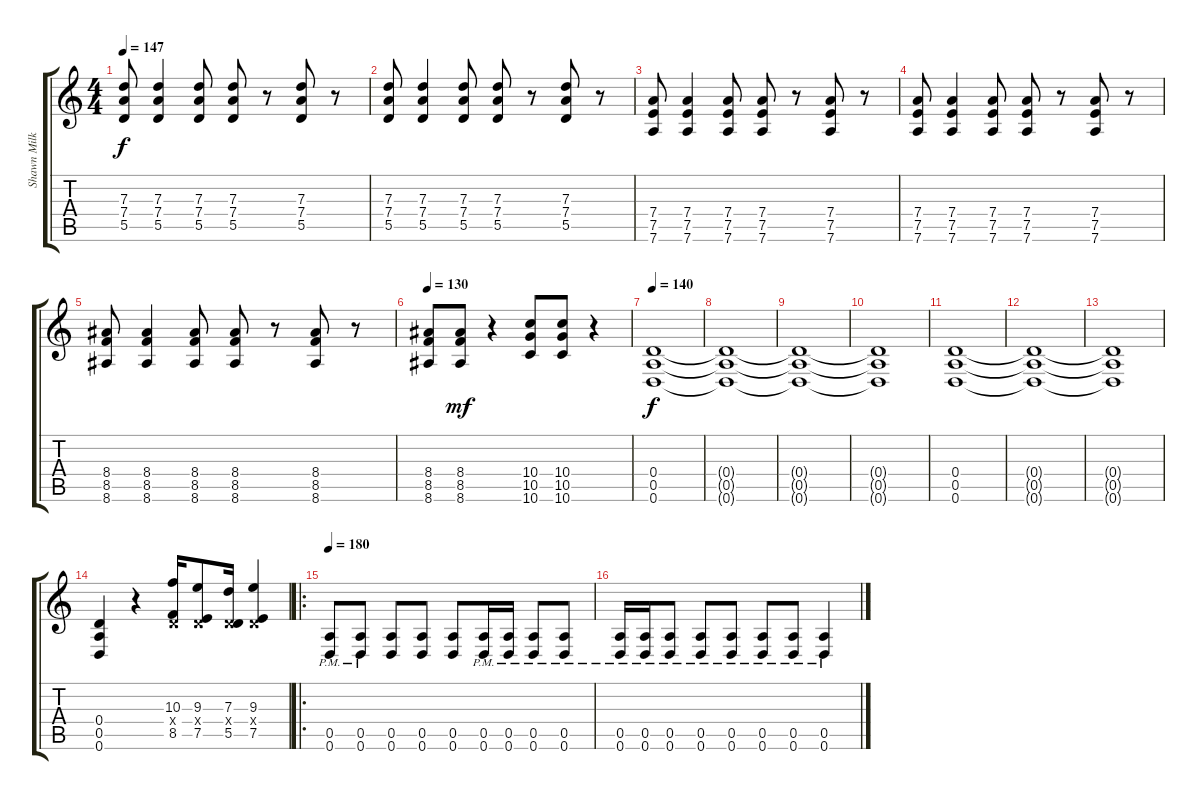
\track ("Shawn Milke - Guitar" "Shawn Milk") {instrument distortionguitar}
\staff {score tabs}
\tuning (E4 B3 G3 D3 A2 D2) {hide}
\ts (4 4)
\tempo 147
\clef g2
\ks c
(7.3 7.4 5.5).8{dy f} (7.3 7.4 5.5).4 (7.3 7.4 5.5).8 (7.3 7.4 5.5).8 r.8 (7.3 7.4 5.5).8 r.8 |
(7.3 7.4 5.5).8 (7.3 7.4 5.5).4 (7.3 7.4 5.5).8 (7.3 7.4 5.5).8 r.8 (7.3 7.4 5.5).8 r.8 |
(7.4 7.5 7.6).8 (7.4 7.5 7.6).4 (7.4 7.5 7.6).8 (7.4 7.5 7.6).8 r.8 (7.4 7.5 7.6).8 r.8 |
(7.4 7.5 7.6).8 (7.4 7.5 7.6).4 (7.4 7.5 7.6).8 (7.4 7.5 7.6).8 r.8 (7.4 7.5 7.6).8 r.8 |
(8.4 8.5 8.6).8 (8.4 8.5 8.6).4 (8.4 8.5 8.6).8 (8.4 8.5 8.6).8 r.8 (8.4 8.5 8.6).8 r.8 |
\tempo 130
(8.4 8.5 8.6).8 (8.4 8.5 8.6).8{dy mf} r.4 (10.4 10.5 10.6).8 (10.4 10.5 10.6).8 r.4 |
\tempo 120
\tempo 140
(0.4 0.5 0.6).1{dy f volume 7} |
(0.4{t} 0.5{t} 0.6{t}).1 |
(0.4{t} 0.5{t} 0.6{t}).1 |
(0.4{t} 0.5{t} 0.6{t}).1 |
(0.4 0.5 0.6).1{volume 13} |
(0.4{t} 0.5{t} 0.6{t}).1{volume 7} |
(0.4{t} 0.5{t} 0.6{t}).1 |
(0.4 0.5 0.6).4{volume 13} r.4 (10.3 0.4{x} 8.5).16 (9.3 0.4{x} 7.5).8 (7.3 0.4{x} 5.5).16 (9.3 0.4{x} 7.5).4 |
\ro
\tempo 180
(0.5{pm} 0.6{pm}).8{volume 13} (0.5{pm} 0.6{pm}).8 (0.5 0.6).8 (0.5 0.6).8 (0.5 0.6).8 (0.5{pm} 0.6{pm}).16 (0.5{pm} 0.6{pm}).16 (0.5{pm} 0.6{pm}).8 (0.5{pm} 0.6{pm}).8 |
(0.5{pm} 0.6{pm}).16 (0.5{pm} 0.6{pm}).16 (0.5{pm} 0.6{pm}).8 (0.5{pm} 0.6{pm}).8 (0.5{pm} 0.6{pm}).8 (0.5{pm} 0.6{pm}).8 (0.5{pm} 0.6{pm}).8 (0.5{pm} 0.6{pm}).4
